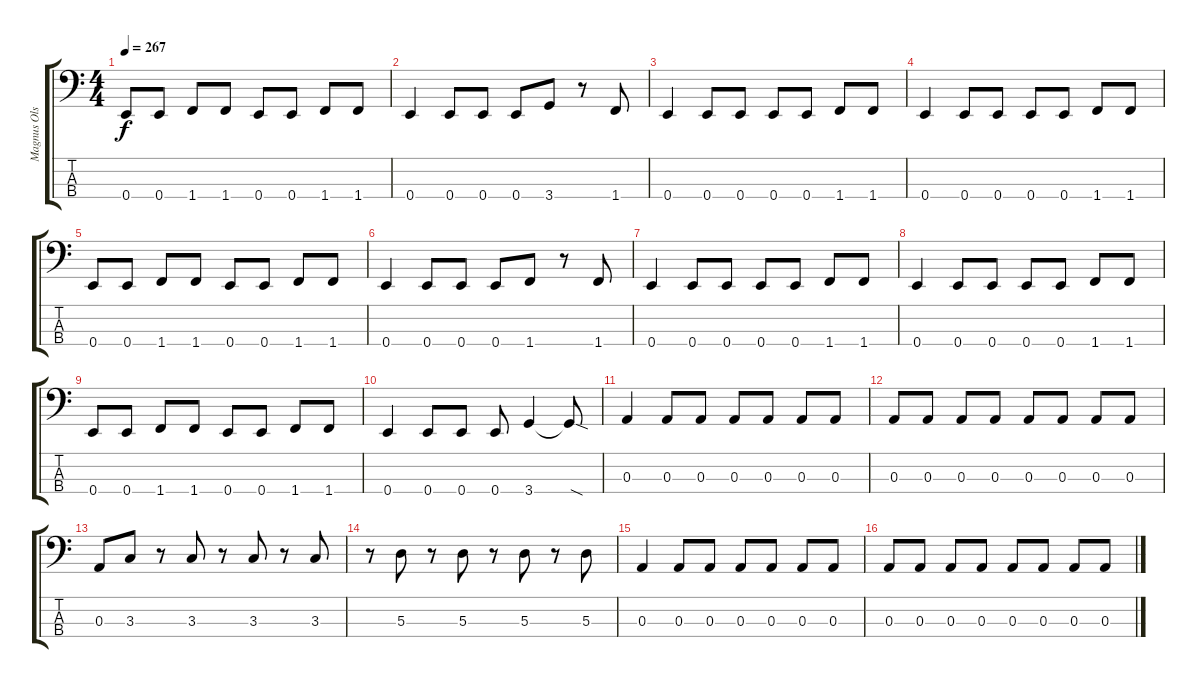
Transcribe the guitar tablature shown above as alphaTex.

\track ("Magnus Olsfelt" "Magnus Ols") {instrument electricbasspick}
\staff {score tabs}
\tuning (G2 D2 A1 E1) {hide}
\ts (4 4)
\tempo 267
\clef f4
\ks c
0.4.8{dy f} 0.4.8 1.4.8 1.4.8 0.4.8 0.4.8 1.4.8 1.4.8 |
0.4.4 0.4.8 0.4.8 0.4.8 3.4.8 r.8 1.4.8 |
0.4.4 0.4.8 0.4.8 0.4.8 0.4.8 1.4.8 1.4.8 |
0.4.4 0.4.8 0.4.8 0.4.8 0.4.8 1.4.8 1.4.8 |
0.4.8 0.4.8 1.4.8 1.4.8 0.4.8 0.4.8 1.4.8 1.4.8 |
0.4.4 0.4.8 0.4.8 0.4.8 1.4.8 r.8 1.4.8 |
0.4.4 0.4.8 0.4.8 0.4.8 0.4.8 1.4.8 1.4.8 |
0.4.4 0.4.8 0.4.8 0.4.8 0.4.8 1.4.8 1.4.8 |
0.4.8 0.4.8 1.4.8 1.4.8 0.4.8 0.4.8 1.4.8 1.4.8 |
0.4.4 0.4.8 0.4.8 0.4.8 3.4.4 3.4{sod t}.8 |
0.3.4 0.3.8 0.3.8 0.3.8 0.3.8 0.3.8 0.3.8 |
0.3.8 0.3.8 0.3.8 0.3.8 0.3.8 0.3.8 0.3.8 0.3.8 |
0.3.8 3.3.8 r.8 3.3.8 r.8 3.3.8 r.8 3.3.8 |
r.8 5.3.8 r.8 5.3.8 r.8 5.3.8 r.8 5.3.8 |
0.3.4 0.3.8 0.3.8 0.3.8 0.3.8 0.3.8 0.3.8 |
0.3.8 0.3.8 0.3.8 0.3.8 0.3.8 0.3.8 0.3.8 0.3.8
